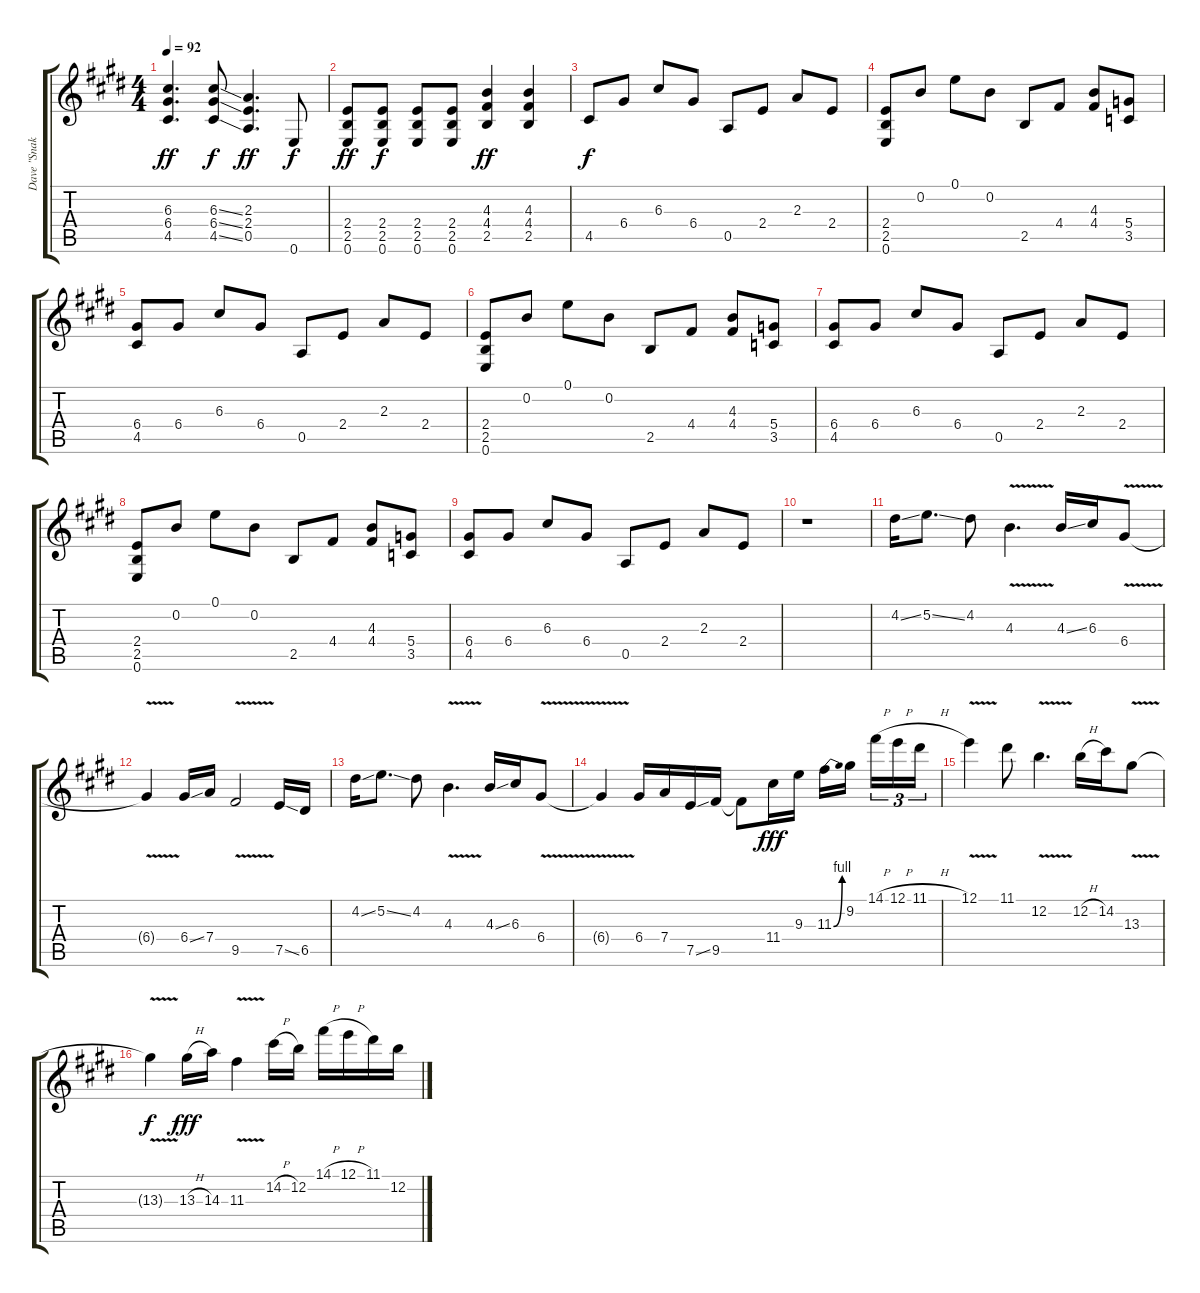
\track ("Dave \"Snake\" Sabo" "Dave \"Snak") {instrument overdrivenguitar}
\staff {score tabs}
\tuning (E4 B3 G3 D3 A2 E2) {hide}
\ts (4 4)
\tempo 92
\clef g2
\ks e
(6.3 6.4 4.5).4{d dy ff} (6.3{ss} 6.4{ss} 4.5{ss}).8{dy f} (2.3 2.4 0.5).4{d dy ff} 0.6.8{dy f} |
(2.4 2.5 0.6).8{dy ff} (2.4 2.5 0.6).8{dy f} (2.4 2.5 0.6).8 (2.4 2.5 0.6).8 (4.3 4.4 2.5).4{dy ff} (4.3 4.4 2.5).4 |
4.5.8{dy f volume 14} 6.4.8 6.3.8 6.4.8 0.5.8 2.4.8 2.3.8 2.4.8 |
(2.4 2.5 0.6).8 0.2.8 0.1.8 0.2.8 2.5.8 4.4.8 (4.3 4.4).8 (5.4 3.5).8 |
(6.4 4.5).8 6.4.8 6.3.8 6.4.8 0.5.8 2.4.8 2.3.8 2.4.8 |
(2.4 2.5 0.6).8 0.2.8 0.1.8 0.2.8 2.5.8 4.4.8 (4.3 4.4).8 (5.4 3.5).8 |
(6.4 4.5).8 6.4.8 6.3.8 6.4.8 0.5.8 2.4.8 2.3.8 2.4.8 |
(2.4 2.5 0.6).8 0.2.8 0.1.8 0.2.8 2.5.8 4.4.8 (4.3 4.4).8 (5.4 3.5).8 |
(6.4 4.5).8 6.4.8 6.3.8 6.4.8 0.5.8 2.4.8 2.3.8 2.4.8 |
r.1 |
4.2{ss}.16{volume 16 instrument overdrivenguitar} 5.2{ss}.8{d} 4.2.8 4.3{v}.4{d} 4.3{ss}.16 6.3.16 6.4{v}.8 |
6.4{t}.4 6.4{ss}.16 7.4.16 9.5{v}.2 7.5{ss}.16 6.5.16 |
4.2{ss}.16 5.2{ss}.8{d} 4.2.8 4.3{v}.4{d} 4.3{ss}.16 6.3.16 6.4{v}.8 |
6.4{t}.4 6.4.16 7.4.16 7.5{ss}.16 9.5.16 9.5{t}.8 11.4.16{dy fff volume 16} 9.3.16 11.3{be (bend 0 0 60 4)}.16 9.2.16{beam splitsecondary} 14.1{h}.16{tu (3 2)} 12.1{h}.16{tu (3 2)} 11.1{h}.16{tu (3 2)} |
12.1{v}.4 11.1.8 12.2{v}.4{d} 12.2{h}.16 14.2.16 13.3{v}.8 |
13.3{t}.4{dy f} 13.3{h}.16{dy fff} 14.3.16 11.3{v}.4 14.2{h}.16 12.2.16 14.1{h}.16 12.1{h}.16 11.1.16 12.2.16
